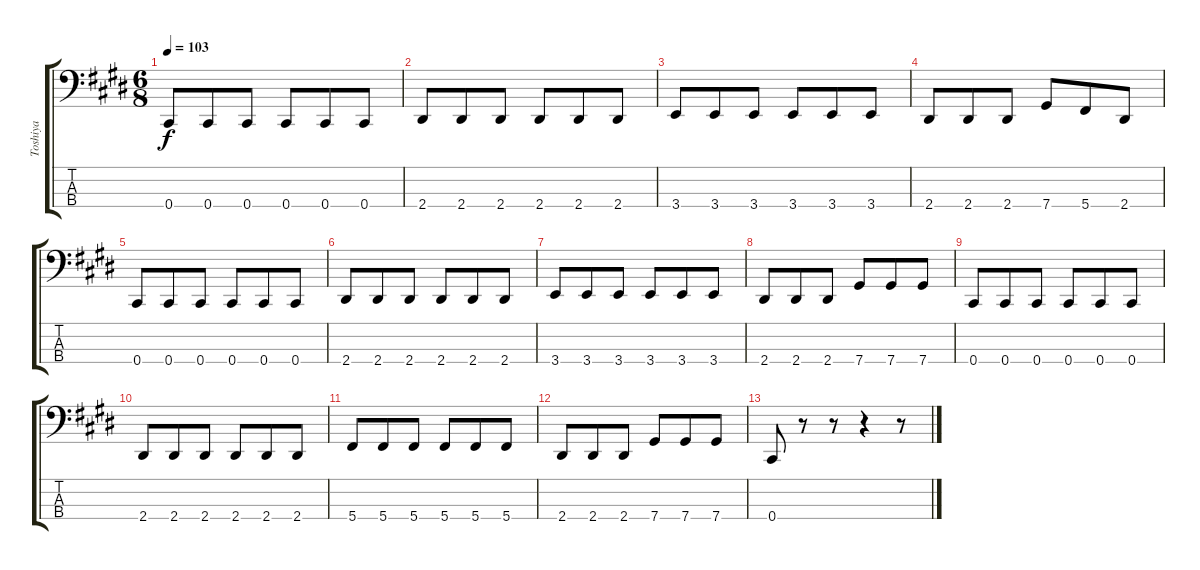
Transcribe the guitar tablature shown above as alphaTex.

\track ("Toshiya" "Toshiya") {instrument electricbasspick}
\staff {score tabs}
\tuning (Gb2 Db2 Ab1 Db1) {hide}
\ts (6 8)
\tempo 103
\clef f4
\ks c#minor
0.4.8{dy f} 0.4.8 0.4.8 0.4.8 0.4.8 0.4.8 |
2.4.8 2.4.8 2.4.8 2.4.8 2.4.8 2.4.8 |
3.4.8 3.4.8 3.4.8 3.4.8 3.4.8 3.4.8 |
2.4.8 2.4.8 2.4.8 7.4.8 5.4.8 2.4.8 |
0.4.8 0.4.8 0.4.8 0.4.8 0.4.8 0.4.8 |
2.4.8 2.4.8 2.4.8 2.4.8 2.4.8 2.4.8 |
3.4.8 3.4.8 3.4.8 3.4.8 3.4.8 3.4.8 |
2.4.8 2.4.8 2.4.8 7.4.8 7.4.8 7.4.8 |
0.4.8 0.4.8 0.4.8 0.4.8 0.4.8 0.4.8 |
2.4.8 2.4.8 2.4.8 2.4.8 2.4.8 2.4.8 |
5.4.8 5.4.8 5.4.8 5.4.8 5.4.8 5.4.8 |
2.4.8 2.4.8 2.4.8 7.4.8 7.4.8 7.4.8 |
0.4.8 r.8 r.8 r.4 r.8
